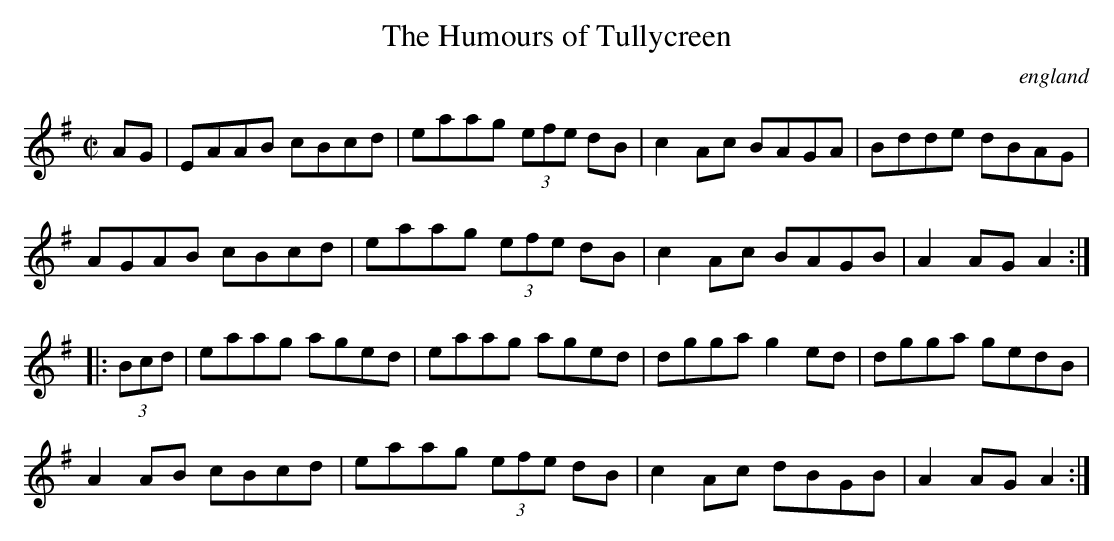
X:1
T:Humours of Tullycreen, The
O:england
M:C|
K:Ador
AG|EAAB cBcd|eaag (3efe dB|c2Ac BAGA|Bdde dBAG|
AGAB cBcd|eaag (3efe dB|c2Ac BAGB|A2AG A2:|
|:(3Bcd|eaag aged|eaag aged|dgga g2ed|dgga gedB|
A2AB cBcd|eaag (3efe dB|c2Ac dBGB|A2AG A2:|
